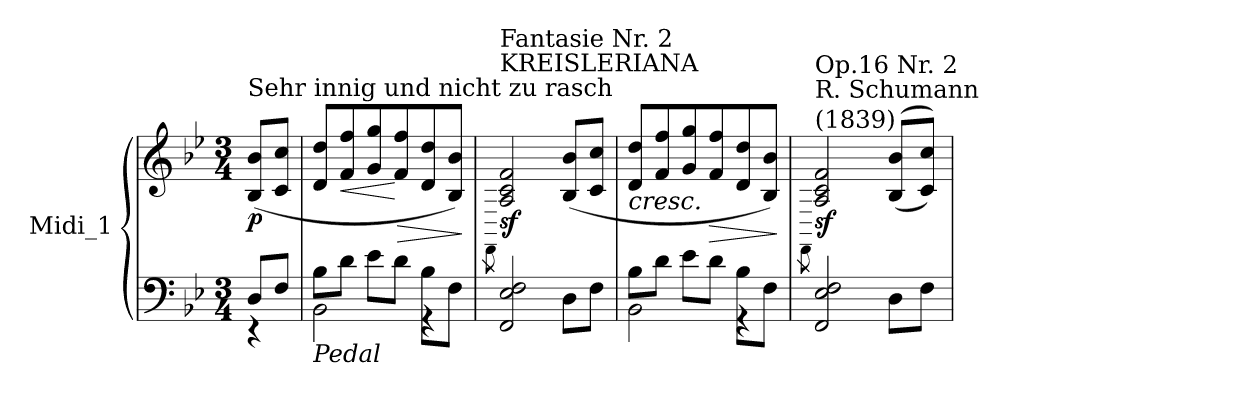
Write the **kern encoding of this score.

**kern	**kern	**dynam
*part1	*part1	*part1
*staff2	*staff1	*staff1/2
*I"Midi_1	*	*
*clefF4	*clefG2	*
*k[b-e-]	*k[b-e-]	*
*B-:	*B-:	*
*M3/4	*M3/4	*
=1	=1	=1
*^	*	*
!	!	!LO:TX:a:t=Sehr innig und nicht zu rasch	!
!	!	!	!LO:DY:b
8D/L	4r	(>8B-/ 8b-/L	p
8F/J	.	8c/ 8cc/J	.
=2	=2	=2	=2
!LO:TX:b:i:t=Pedal	!	!	!
8B-\L	2BB-\	8d/ 8dd/L	.
!	!	!	!LO:HP:b
8d\J	.	8f/ 8ff/	<
8e-\L	.	8g/ 8gg/	.
!	!	!	!LO:HP:n=1:b
8d\J	.	8f/ 8ff/	[ >
8B-\L	4r	8d/ 8dd/	.
8F\J	.	8B-/ 8b-/J)	.
*v	*v	*	*
.	.	]
=3	=3	=3
*	*^	*
.	.	8qFF\	.
*^	*	*	*
!	!	!LO:TX:a:t=KREISLERIANA	!	!
!	!	!LO:TX:a:t=Fantasie Nr. 2	!	!
!	!	!	!	!LO:DY:b
2FF/ 2E-/ 2F/	2ryy	2A/ 2c/ 2f/	2.ryy	sf
8D\L	4ryy	(>8B-/ 8b-/L	.	.
8F\J	.	8c/ 8cc/J	.	.
*	*	*v	*v	*
=4	=4	=4	=4
!	!	!	!LO:HP:b
8B-\L	2BB-\	8d/ 8dd/L	<
8d\J	.	8f/ 8ff/	.
8e-\L	.	8g/ 8gg/	.
!	!	!	!LO:HP:b
8d\J	.	8f/ 8ff/	>
8B-\L	4r	8d/ 8dd/	[
8F\J	.	8B-/ 8b-/J)	.
*v	*v	*	*
.	.	]
=5	=5	=5
*	*^	*
.	.	8qFF\	.
*^	*	*	*
!	!	!LO:TX:a:t=R. Schumann	!	!
!	!	!LO:TX:a:t=Op.16 Nr. 2	!	!
!	!	!LO:TX:a:t=(1839)	!	!
!	!	!	!	!LO:DY:b
2FF/ 2E-/ 2F/	2ryy	2A/ 2c/ 2f/	2.ryy	sf
8D\L	4ryy	(>(>8B-/ 8b-/L	.	.
8F\J	.	8c/ 8cc/J))	.	.
*v	*v	*	*	*
*	*v	*v	*
=	=	=
*-	*-	*-
